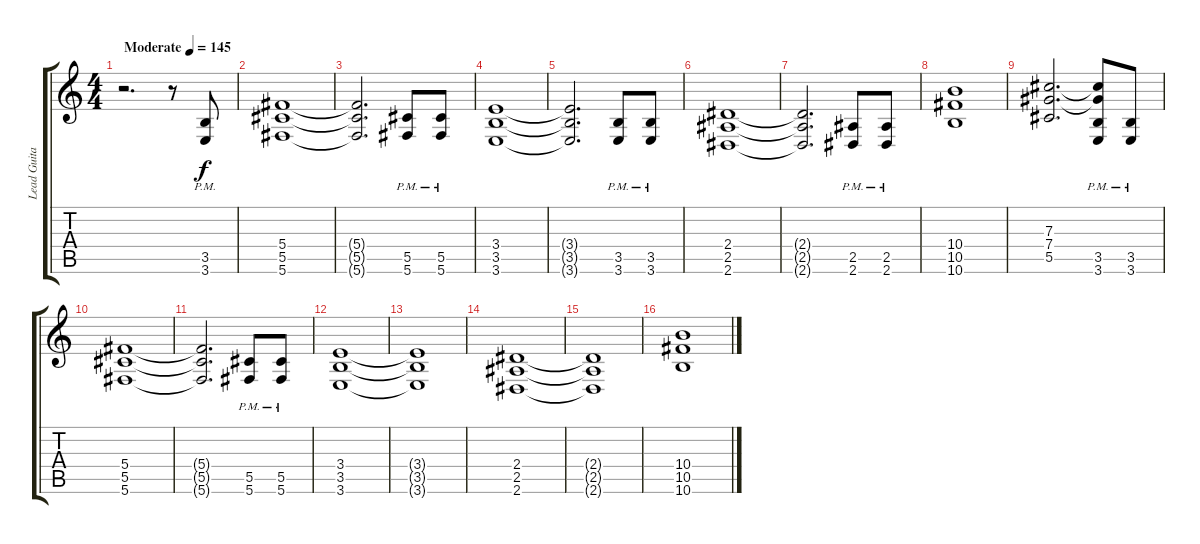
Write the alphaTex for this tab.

\track ("Lead Guitar" "Lead Guita") {instrument distortionguitar}
\staff {score tabs}
\tuning (Eb4 Bb3 Gb3 Db3 Ab2 Db2) {hide}
\ts (4 4)
\tempo (145 "Moderate")
\clef g2
\ks c
r.2{d dy f instrument distortionguitar} r.8 (3.5{pm} 3.6{pm}).8 |
(5.4 5.5 5.6).1 |
(5.4{t} 5.5{t} 5.6{t}).2{d} (5.5{pm} 5.6{pm}).8 (5.5{pm} 5.6{pm}).8 |
(3.4 3.5 3.6).1 |
(3.4{t} 3.5{t} 3.6{t}).2{d} (3.5{pm} 3.6{pm}).8 (3.5{pm} 3.6{pm}).8 |
(2.4 2.5 2.6).1 |
(2.4{t} 2.5{t} 2.6{t}).2{d} (2.5{pm} 2.6{pm}).8 (2.5{pm} 2.6{pm}).8 |
(10.4 10.5 10.6).1 |
(7.3 7.4 5.5).2{d} (7.3{t} 7.4{t} 3.5{pm} 3.6{pm}).8 (3.5{pm} 3.6{pm}).8 |
(5.4 5.5 5.6).1 |
(5.4{t} 5.5{t} 5.6{t}).2{d} (5.5{pm} 5.6{pm}).8 (5.5{pm} 5.6{pm}).8 |
(3.4 3.5 3.6).1 |
(3.4{t} 3.5{t} 3.6{t}).1 |
(2.4 2.5 2.6).1 |
(2.4{t} 2.5{t} 2.6{t}).1 |
(10.4 10.5 10.6).1
